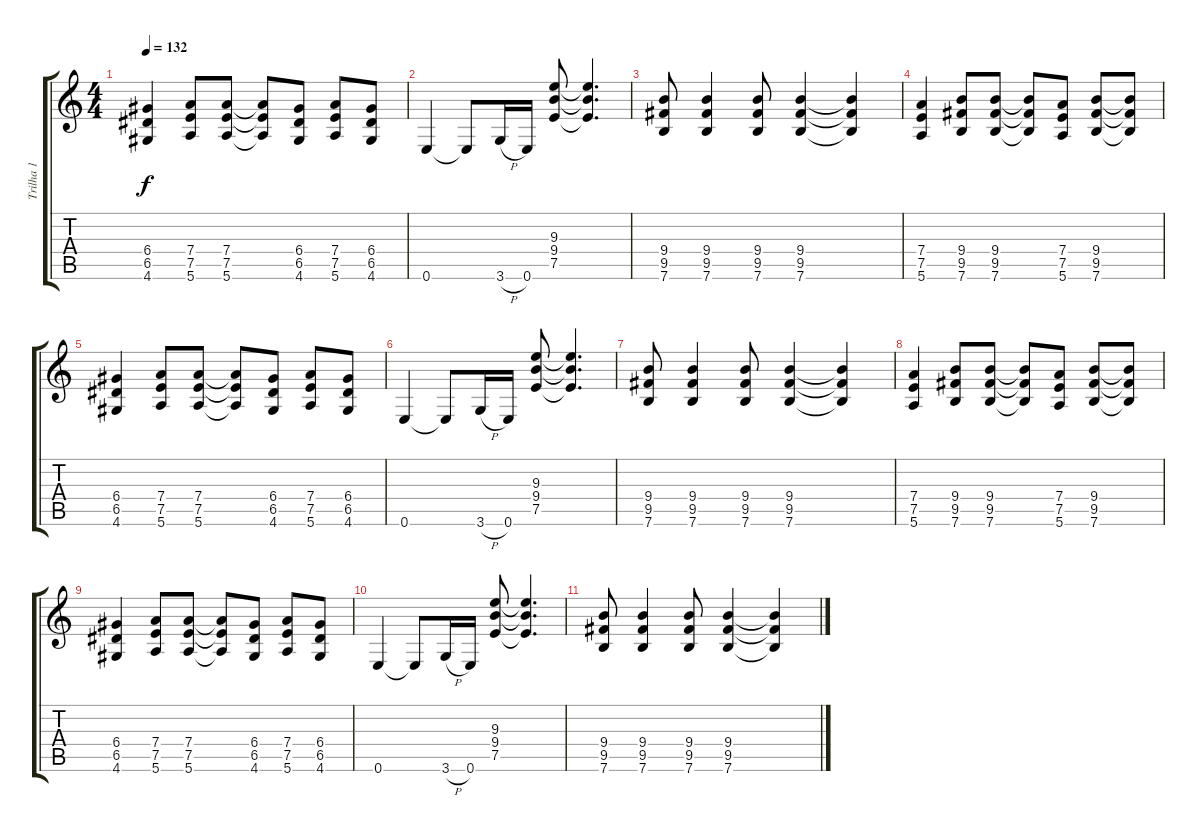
\track ("Trilha 1" "Trilha 1") {instrument distortionguitar}
\staff {score tabs}
\tuning (E4 B3 G3 D3 A2 E2) {hide}
\ts (4 4)
\tempo 132
\clef g2
\ks c
(6.4 6.5 4.6).4{dy f} (7.4 7.5 5.6).8 (7.4 7.5 5.6).8 (7.4{t} 7.5{t} 5.6{t}).8 (6.4 6.5 4.6).8 (7.4 7.5 5.6).8 (6.4 6.5 4.6).8 |
0.6.4 0.6{t}.8 3.6{h}.16 0.6.16 (9.3 9.4 7.5).8 (9.3{t} 9.4{t} 7.5{t}).4{d} |
(9.4 9.5 7.6).8 (9.4 9.5 7.6).4 (9.4 9.5 7.6).8 (9.4 9.5 7.6).4 (9.4{t} 9.5{t} 7.6{t}).4 |
(7.4 7.5 5.6).4 (9.4 9.5 7.6).8 (9.4 9.5 7.6).8 (9.4{t} 9.5{t} 7.6{t}).8 (7.4 7.5 5.6).8 (9.4 9.5 7.6).8 (9.4{t} 9.5{t} 7.6{t}).8 |
(6.4 6.5 4.6).4 (7.4 7.5 5.6).8 (7.4 7.5 5.6).8 (7.4{t} 7.5{t} 5.6{t}).8 (6.4 6.5 4.6).8 (7.4 7.5 5.6).8 (6.4 6.5 4.6).8 |
0.6.4 0.6{t}.8 3.6{h}.16 0.6.16 (9.3 9.4 7.5).8 (9.3{t} 9.4{t} 7.5{t}).4{d} |
(9.4 9.5 7.6).8 (9.4 9.5 7.6).4 (9.4 9.5 7.6).8 (9.4 9.5 7.6).4 (9.4{t} 9.5{t} 7.6{t}).4 |
(7.4 7.5 5.6).4 (9.4 9.5 7.6).8 (9.4 9.5 7.6).8 (9.4{t} 9.5{t} 7.6{t}).8 (7.4 7.5 5.6).8 (9.4 9.5 7.6).8 (9.4{t} 9.5{t} 7.6{t}).8 |
(6.4 6.5 4.6).4 (7.4 7.5 5.6).8 (7.4 7.5 5.6).8 (7.4{t} 7.5{t} 5.6{t}).8 (6.4 6.5 4.6).8 (7.4 7.5 5.6).8 (6.4 6.5 4.6).8 |
0.6.4 0.6{t}.8 3.6{h}.16 0.6.16 (9.3 9.4 7.5).8 (9.3{t} 9.4{t} 7.5{t}).4{d} |
(9.4 9.5 7.6).8 (9.4 9.5 7.6).4 (9.4 9.5 7.6).8 (9.4 9.5 7.6).4 (9.4{t} 9.5{t} 7.6{t}).4
